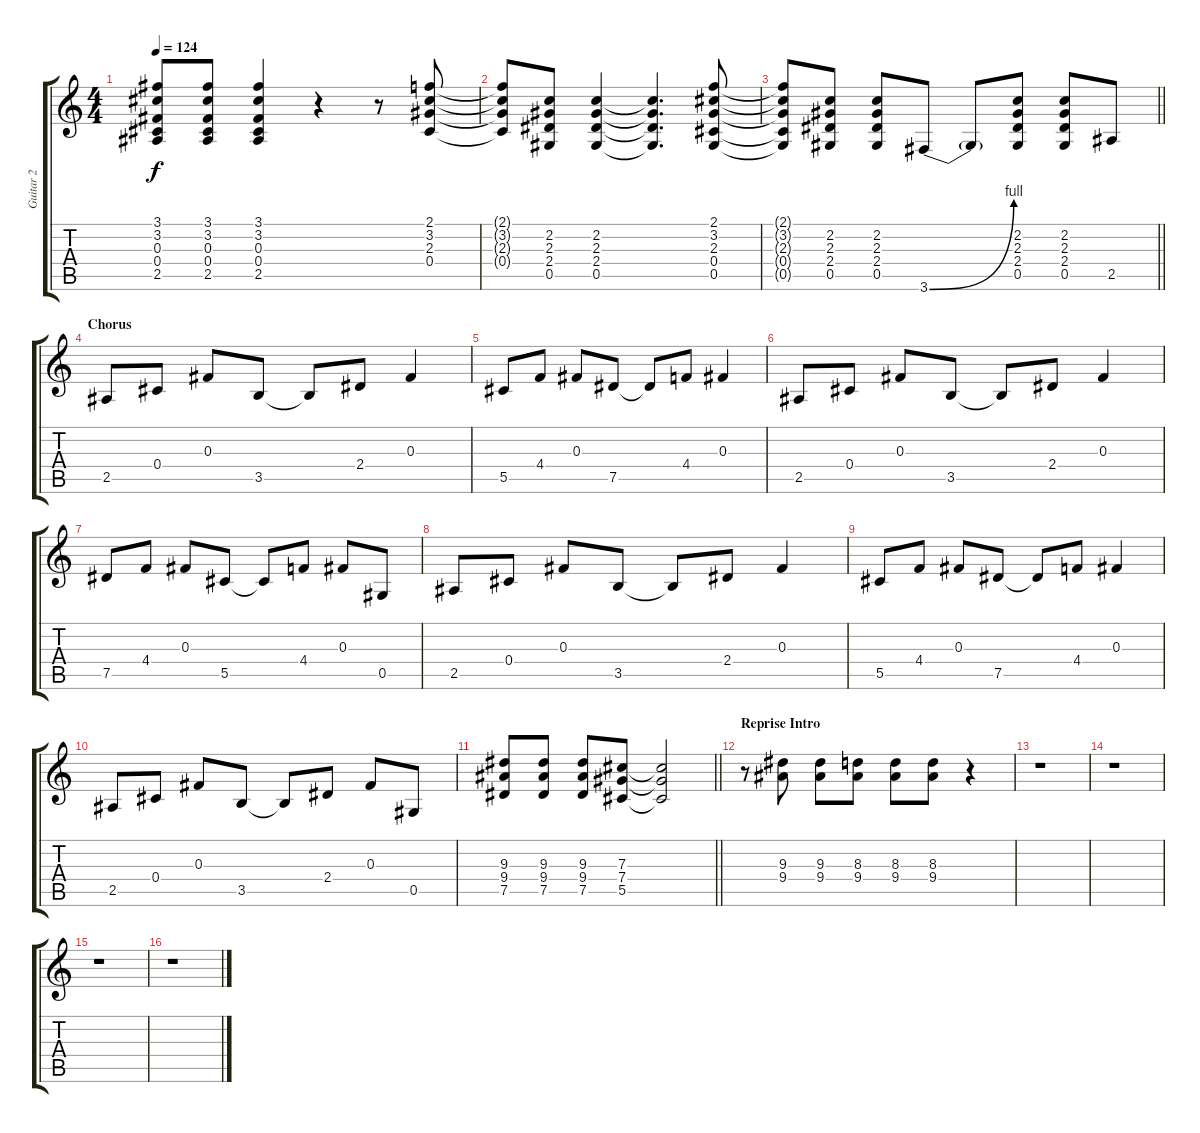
\track ("Guitar 2" "Guitar 2") {instrument distortionguitar}
\staff {score tabs}
\tuning (Eb4 Bb3 Gb3 Db3 Ab2 Eb2) {hide}
\ts (4 4)
\tempo 124
\clef g2
\ks c
(3.1{t} 3.2{t} 0.3{t} 0.4{t} 2.5{t}).8{dy f} (3.1 3.2 0.3 0.4 2.5).8 (3.1 3.2 0.3 0.4 2.5).4 r.4 r.8 (2.1 3.2 2.3 0.4).8 |
(2.1{t} 3.2{t} 2.3{t} 0.4{t}).8 (2.2 2.3 2.4 0.5).8 (2.2 2.3 2.4 0.5).4 (2.2{t} 2.3{t} 2.4{t} 0.5{t}).4{d} (2.1 3.2 2.3 0.4 0.5).8 |
\barLineRight lightlight
(2.1{t} 3.2{t} 2.3{t} 0.4{t} 0.5{t}).8 (2.2 2.3 2.4 0.5).8 (2.2 2.3 2.4 0.5).8 3.6{be (bend 0 0 60 4)}.8 3.6{t}.8 (2.2 2.3 2.4 0.5).8 (2.2 2.3 2.4 0.5).8 2.5.8 |
\section ("" "Chorus")
2.5.8 0.4.8 0.3.8 3.5.8 3.5{t}.8 2.4.8 0.3.4 |
5.5.8 4.4.8 0.3.8 7.5.8 7.5{t}.8 4.4.8 0.3.4 |
2.5.8 0.4.8 0.3.8 3.5.8 3.5{t}.8 2.4.8 0.3.4 |
7.5.8 4.4.8 0.3.8 5.5.8 5.5{t}.8 4.4.8 0.3.8 0.5.8 |
2.5.8 0.4.8 0.3.8 3.5.8 3.5{t}.8 2.4.8 0.3.4 |
5.5.8 4.4.8 0.3.8 7.5.8 7.5{t}.8 4.4.8 0.3.4 |
2.5.8 0.4.8 0.3.8 3.5.8 3.5{t}.8 2.4.8 0.3.8 0.5.8 |
\barLineRight lightlight
(9.3 9.4 7.5).8 (9.3 9.4 7.5).8 (9.3 9.4 7.5).8 (7.3 7.4 5.5).8 (7.3{t} 7.4{t} 5.5{t}).2 |
\section ("" "Reprise Intro")
r.8 (9.3 9.4).8 (9.3 9.4).8 (8.3 9.4).8 (8.3 9.4).8 (8.3 9.4).8 r.4 |
r.1 |
r.1 |
r.1 |
r.1
